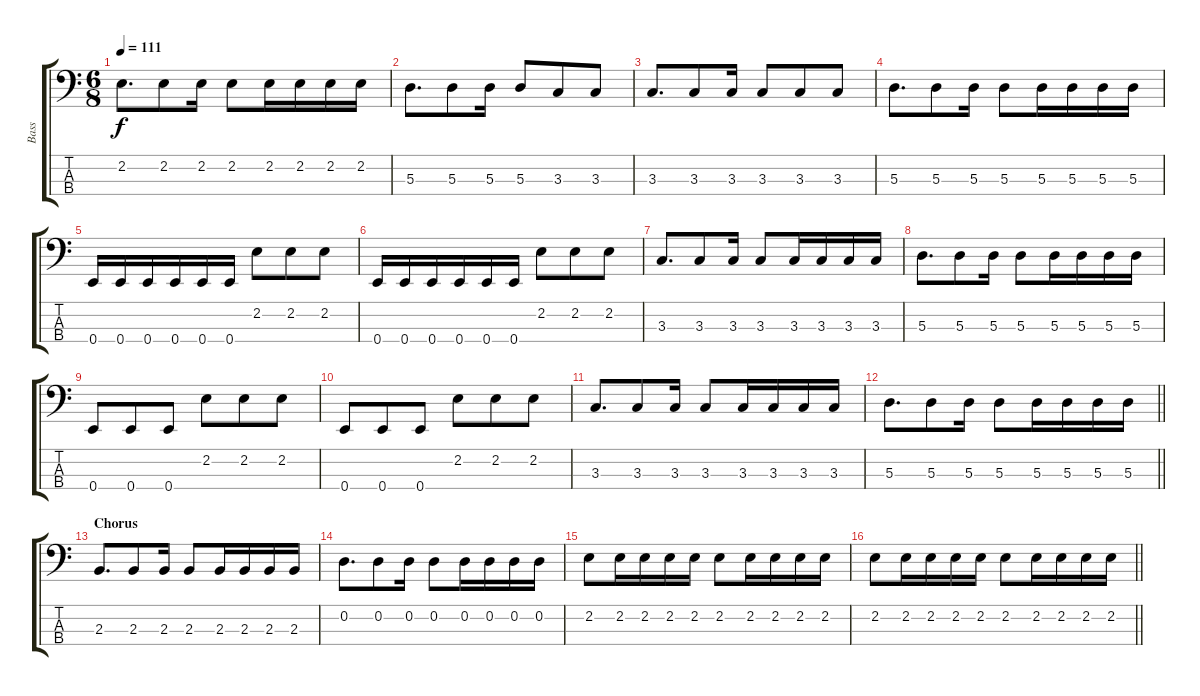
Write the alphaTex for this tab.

\track ("Bass" "Bass") {instrument electricbassfinger}
\staff {score tabs}
\tuning (G2 D2 A1 E1) {hide}
\ts (6 8)
\tempo 111
\clef f4
\ks c
2.2.8{d dy f} 2.2.8 2.2.16 2.2.8 2.2.16 2.2.16 2.2.16 2.2.16 |
5.3.8{d} 5.3.8 5.3.16 5.3.8 3.3.8 3.3.8 |
3.3.8{d} 3.3.8 3.3.16 3.3.8 3.3.8 3.3.8 |
5.3.8{d} 5.3.8 5.3.16 5.3.8 5.3.16 5.3.16 5.3.16 5.3.16 |
0.4.16 0.4.16 0.4.16 0.4.16 0.4.16 0.4.16 2.2.8 2.2.8 2.2.8 |
0.4.16 0.4.16 0.4.16 0.4.16 0.4.16 0.4.16 2.2.8 2.2.8 2.2.8 |
3.3.8{d} 3.3.8 3.3.16 3.3.8 3.3.16 3.3.16 3.3.16 3.3.16 |
5.3.8{d} 5.3.8 5.3.16 5.3.8 5.3.16 5.3.16 5.3.16 5.3.16 |
0.4.8 0.4.8 0.4.8 2.2.8 2.2.8 2.2.8 |
0.4.8 0.4.8 0.4.8 2.2.8 2.2.8 2.2.8 |
3.3.8{d} 3.3.8 3.3.16 3.3.8 3.3.16 3.3.16 3.3.16 3.3.16 |
\barLineRight lightlight
5.3.8{d} 5.3.8 5.3.16 5.3.8 5.3.16 5.3.16 5.3.16 5.3.16 |
\section ("" "Chorus")
2.3.8{d} 2.3.8 2.3.16 2.3.8 2.3.16 2.3.16 2.3.16 2.3.16 |
0.2.8{d} 0.2.8 0.2.16 0.2.8 0.2.16 0.2.16 0.2.16 0.2.16 |
2.2.8 2.2.16 2.2.16 2.2.16 2.2.16 2.2.8 2.2.16 2.2.16 2.2.16 2.2.16 |
\barLineRight lightlight
2.2.8 2.2.16 2.2.16 2.2.16 2.2.16 2.2.8 2.2.16 2.2.16 2.2.16 2.2.16
